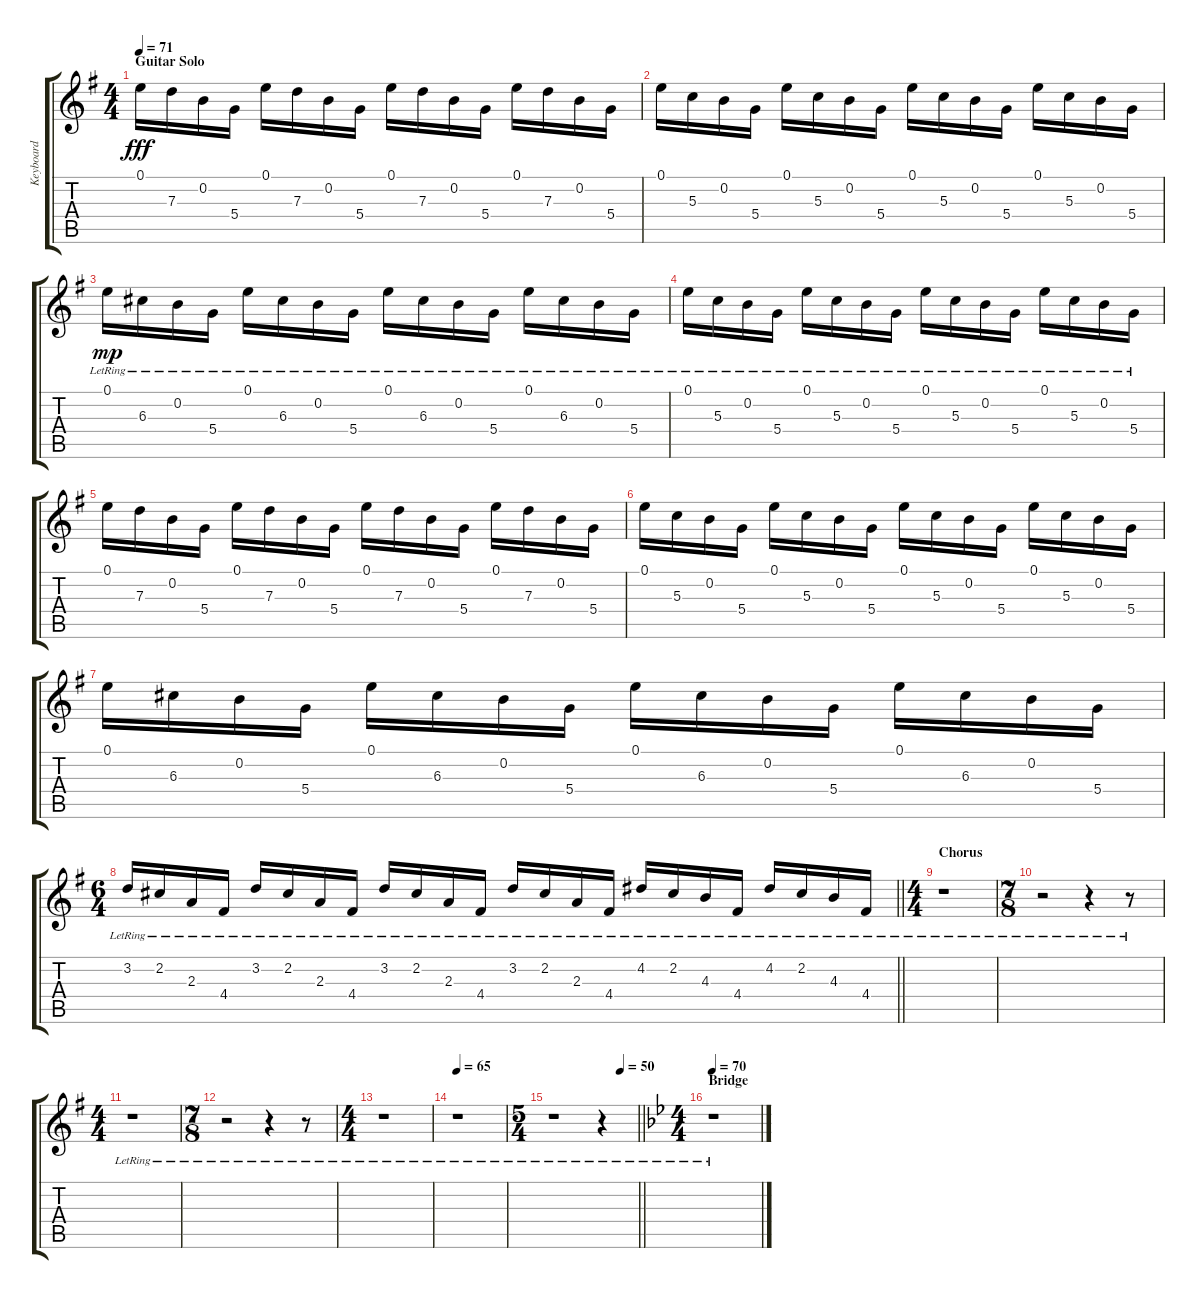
\track ("Keyboard" "Keyboard") {instrument acousticgrandpiano}
\staff {score tabs}
\tuning (E5 B4 G4 D4 E3 E2) {hide}
\ts (4 4)
\section ("" "Guitar Solo")
\tempo 71
\clef g2
\ks g
0.1.16{dy fff} 7.3.16 0.2.16 5.4.16 0.1.16 7.3.16 0.2.16 5.4.16 0.1.16 7.3.16 0.2.16 5.4.16 0.1.16 7.3.16 0.2.16 5.4.16 |
0.1.16 5.3.16 0.2.16 5.4.16 0.1.16 5.3.16 0.2.16 5.4.16 0.1.16 5.3.16 0.2.16 5.4.16 0.1.16 5.3.16 0.2.16 5.4.16 |
0.1{lr}.16{dy mp} 6.3{lr}.16 0.2{lr}.16 5.4{lr}.16 0.1{lr}.16 6.3{lr}.16 0.2{lr}.16 5.4{lr}.16 0.1{lr}.16 6.3{lr}.16 0.2{lr}.16 5.4{lr}.16 0.1{lr}.16 6.3{lr}.16 0.2{lr}.16 5.4{lr}.16 |
0.1{lr}.16 5.3{lr}.16 0.2{lr}.16 5.4{lr}.16 0.1{lr}.16 5.3{lr}.16 0.2{lr}.16 5.4{lr}.16 0.1{lr}.16 5.3{lr}.16 0.2{lr}.16 5.4{lr}.16 0.1{lr}.16 5.3{lr}.16 0.2{lr}.16 5.4{lr}.16 |
0.1.16 7.3.16 0.2.16 5.4.16 0.1.16 7.3.16 0.2.16 5.4.16 0.1.16 7.3.16 0.2.16 5.4.16 0.1.16 7.3.16 0.2.16 5.4.16 |
0.1.16 5.3.16 0.2.16 5.4.16 0.1.16 5.3.16 0.2.16 5.4.16 0.1.16 5.3.16 0.2.16 5.4.16 0.1.16 5.3.16 0.2.16 5.4.16 |
0.1.16 6.3.16 0.2.16 5.4.16 0.1.16 6.3.16 0.2.16 5.4.16 0.1.16 6.3.16 0.2.16 5.4.16 0.1.16 6.3.16 0.2.16 5.4.16 |
\ts (6 4)
\barLineRight lightlight
3.2{lr}.16 2.2{lr}.16 2.3{lr}.16 4.4{lr}.16 3.2{lr}.16 2.2{lr}.16 2.3{lr}.16 4.4{lr}.16 3.2{lr}.16 2.2{lr}.16 2.3{lr}.16 4.4{lr}.16 3.2{lr}.16 2.2{lr}.16 2.3{lr}.16 4.4{lr}.16 4.2{lr}.16 2.2{lr}.16 4.3{lr}.16 4.4{lr}.16 4.2{lr}.16 2.2{lr}.16 4.3{lr}.16 4.4{lr}.16 |
\ts (4 4)
\section ("" "Chorus")
r.1 |
\ts (7 8)
r.2 r.4 r.8 |
\ts (4 4)
r.1 |
\ts (7 8)
r.2 r.4 r.8 |
\ts (4 4)
r.1 |
\tempo 65
r.1 |
\ts (5 4)
\tempo (50 0.8)
\barLineRight lightlight
r.1 r.4 |
\ts (4 4)
\section ("" "Bridge")
\tempo 70
\ks bb
r.1
